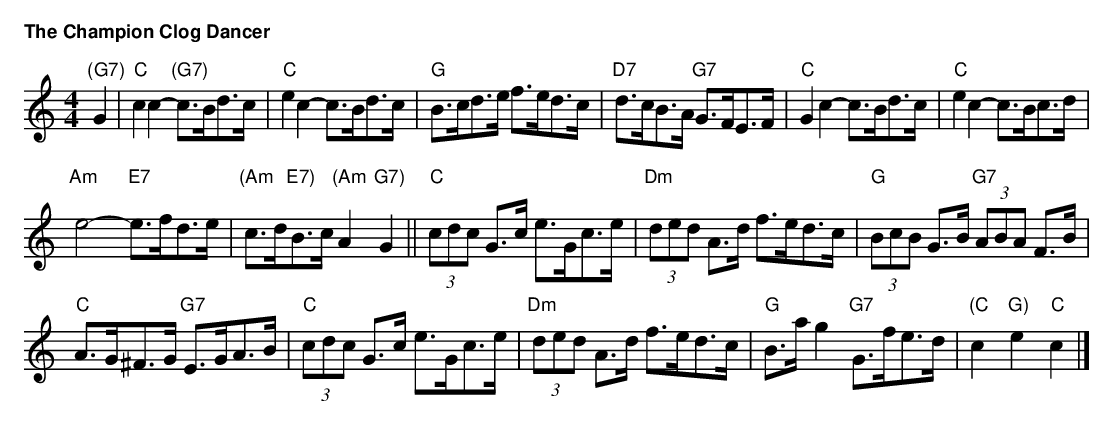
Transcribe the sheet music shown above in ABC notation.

X:1
T:The Champion Clog Dancer
C:
M:4/4
L:1/8
K:C
"(G7)"G2 | "C"c2c2- "(G7)"c>Bd>c | "C"e2c2- c>Bd>c | "G"B>cd>e f>ed>c | "D7"d>cB>A "G7"G>FE>F | "C"G2c2- c>Bd>c | "C"e2c2- c>Bc>d |
"Am"e4- "E7"e>fd>e | "(Am"c>d"E7)"B>c "(Am"A2"G7)"G2 || "C"(3cdc G>c e>Gc>e | "Dm"(3ded A>d f>ed>c | "G"(3BcB G>B "G7"(3ABA F>B |
"C"A>G^F>G "G7"E>GA>B | "C"(3cdc G>c e>Gc>e | "Dm"(3ded A>d f>ed>c | "G"B>a g2 "G7"G>fe>d | "(C"c2"G)"e2 "C"c2 |]
